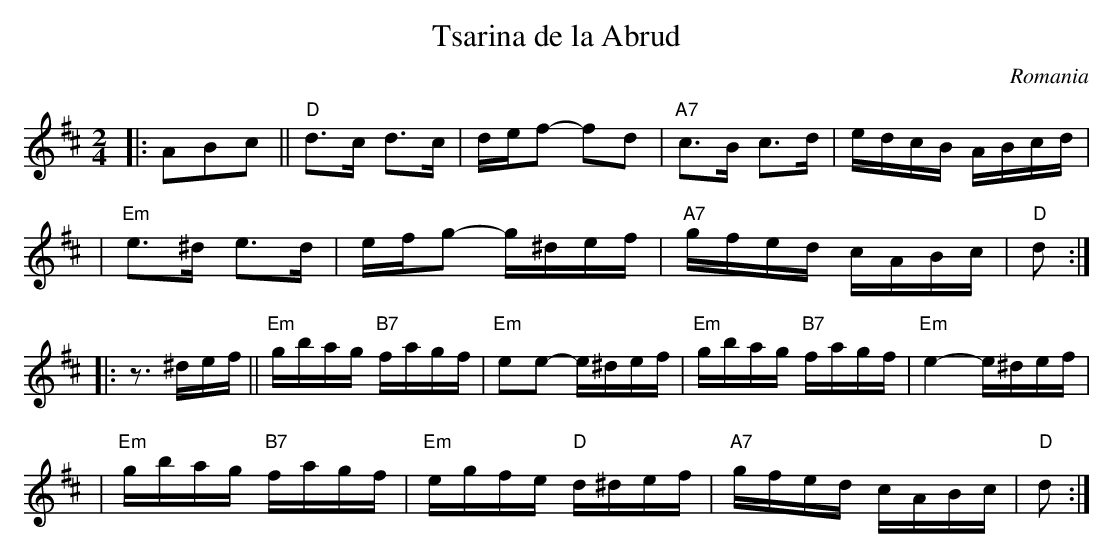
X:1
T: Tsarina de la Abrud
O: Romania
M: 2/4
L: 1/16
K: D
|: A2B2c2 \
|| "D"d3c d3c | def2- f2d2 | "A7"c3B c3d | edcB ABcd |
|  "Em"e3^d e3d | efg2- g^def | "A7"gfed cABc | "D"d2 :|
|: z3 ^def \
|| "Em"gbag "B7"fagf | "Em"e2e2- e^def | "Em"gbag "B7"fagf | "Em"e4- e^def |
|  "Em"gbag "B7"fagf | "Em"egfe "D"d^def | "A7"gfed cABc | "D"d2 :|
